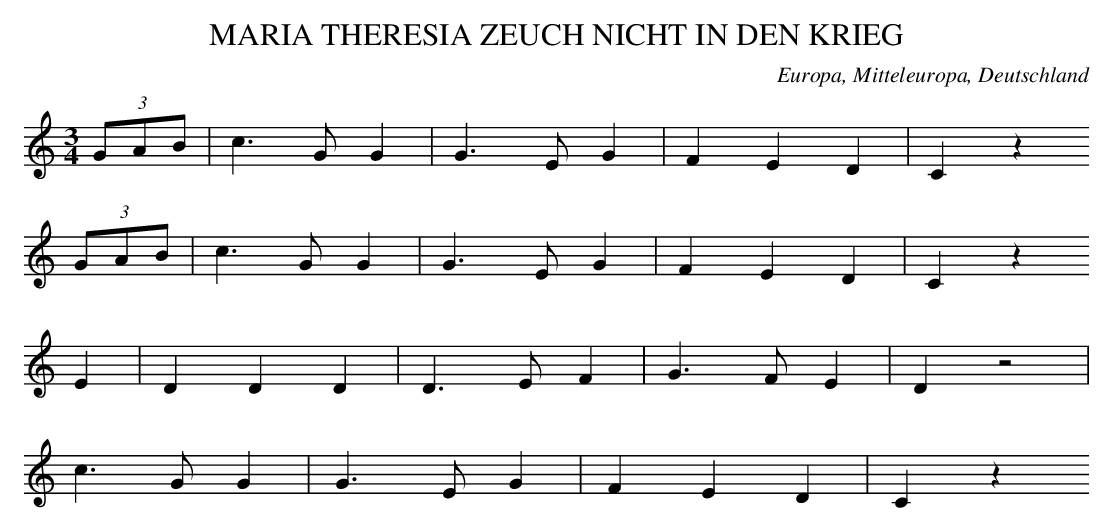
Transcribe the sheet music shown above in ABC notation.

X:1
T: MARIA THERESIA ZEUCH NICHT IN DEN KRIEG
O: Europa, Mitteleuropa, Deutschland
M: 3/4
L: 1/8
K: C
(3GAB | c3GG2 | G3EG2 | F2E2D2 | C2z2
(3GAB | c3GG2 | G3EG2 | F2E2D2 | C2z2
E2 | D2D2D2 | D3EF2 | G3FE2 | D2z4 |
c3GG2 | G3EG2 | F2E2D2 | C2z2
